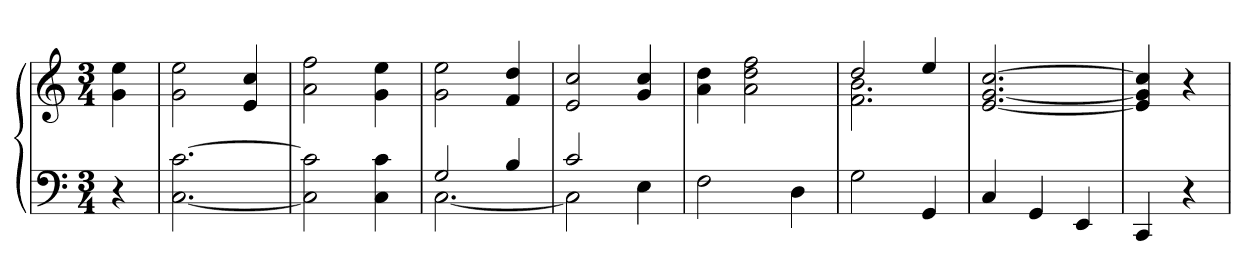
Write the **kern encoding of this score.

**kern	**kern
*part1	*part1
*staff2	*staff1
*clefF4	*clefG2
*k[]	*k[]
*C:	*C:
*M3/4	*M3/4
=	=
4r	4g 4ee
=	=
[2.C [2.c	2g 2ee
.	4e 4cc
=	=
2C] 2c]	2a 2ff
4C 4c	4g 4ee
=	=
*^	*
2G	[2.C	2g 2ee
4B	.	4f 4dd
=	=	=
2c	2C]	2e 2cc
4E	4ryy	4g 4cc
*v	*v	*
=	=
2F	4a 4dd
.	2a 2dd 2ff
4D	.
=	=
*	*^
2G	2dd	2.f 2.b
4GG	4ee	.
*	*v	*v
=	=
4C	[2.e [2.g [2.cc
4GG	.
4EE	.
=	=
4CC	4e] 4g] 4cc]
4r	4r
=	=
*-	*-
